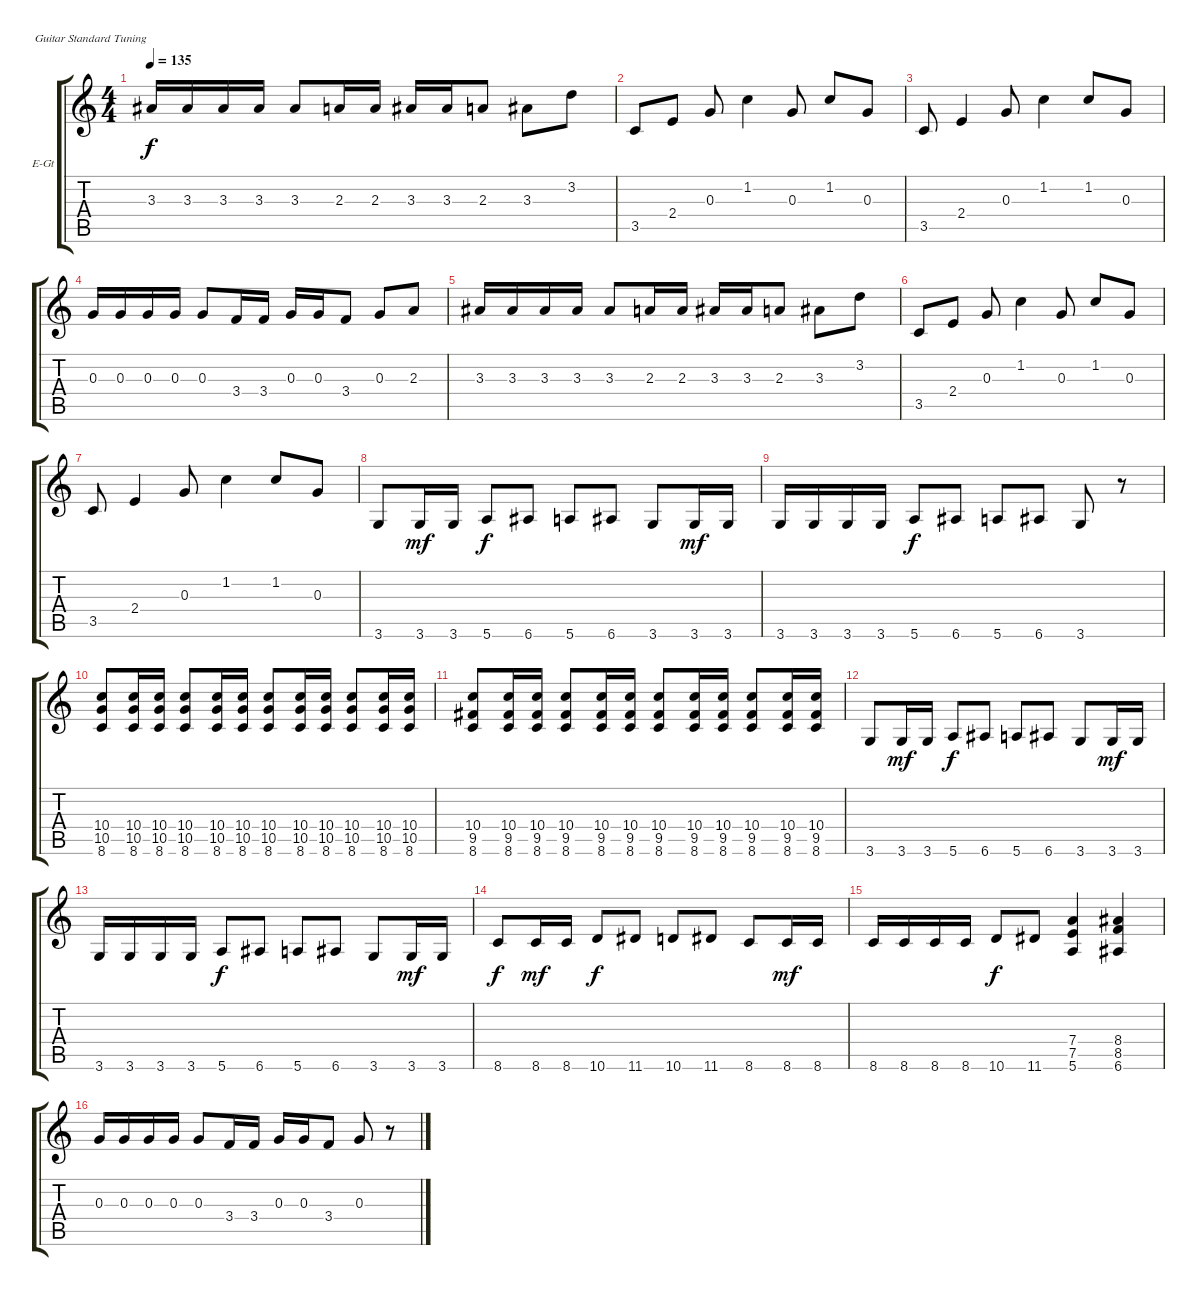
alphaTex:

\bracketExtendMode groupsimilarinstruments
\firstSystemTrackNameOrientation horizontal
\otherSystemsTrackNameOrientation horizontal
\track ("Соло гитара" "E-Gt") {instrument electricguitarclean}
\staff {score tabs}
\tuning (E4 B3 G3 D3 A2 E2)
\ts (4 4)
\tempo 135
\clef g2
\scale
0.333333
\ks c
3.3.16{dy f} 3.3.16 3.3.16 3.3.16 3.3.8 2.3.16 2.3.16 3.3.16 3.3.16 2.3.8 3.3.8 3.2.8 |
\scale
0.333333 3.5.8 2.4.8 0.3.8 1.2.4 0.3.8 1.2.8 0.3.8 |
\scale
0.333333 3.5.8 2.4.4 0.3.8 1.2.4 1.2.8 0.3.8 |
\scale
0.333333 0.3.16 0.3.16 0.3.16 0.3.16 0.3.8 3.4.16 3.4.16 0.3.16 0.3.16 3.4.8 0.3.8 2.3.8 |
\scale
0.333333 3.3.16 3.3.16 3.3.16 3.3.16 3.3.8 2.3.16 2.3.16 3.3.16 3.3.16 2.3.8 3.3.8 3.2.8 |
\scale
0.333333 3.5.8 2.4.8 0.3.8 1.2.4 0.3.8 1.2.8 0.3.8 |
\scale
0.333333 3.5.8 2.4.4 0.3.8 1.2.4 1.2.8 0.3.8 |
\scale
0.333333 3.6.8 3.6.16{dy mf} 3.6.16 5.6.8{dy f} 6.6.8 5.6.8 6.6.8 3.6.8 3.6.16{dy mf} 3.6.16 |
\scale
0.333333 3.6.16 3.6.16 3.6.16 3.6.16 5.6.8{dy f} 6.6.8 5.6.8 6.6.8 3.6.8 r.8 |
\scale
0.333333 (10.4 10.5 8.6).8 (10.4 10.5 8.6).16 (10.4 10.5 8.6).16 (10.4 10.5 8.6).8 (10.4 10.5 8.6).16 (10.4 10.5 8.6).16 (10.4 10.5 8.6).8 (10.4 10.5 8.6).16 (10.4 10.5 8.6).16 (10.4 10.5 8.6).8 (10.4 10.5 8.6).16 (10.4 10.5 8.6).16 |
\scale
0.333333 (10.4 9.5 8.6).8 (10.4 9.5 8.6).16 (10.4 9.5 8.6).16 (10.4 9.5 8.6).8 (10.4 9.5 8.6).16 (10.4 9.5 8.6).16 (10.4 9.5 8.6).8 (10.4 9.5 8.6).16 (10.4 9.5 8.6).16 (10.4 9.5 8.6).8 (10.4 9.5 8.6).16 (10.4 9.5 8.6).16 |
\scale
0.333333 3.6.8 3.6.16{dy mf} 3.6.16 5.6.8{dy f} 6.6.8 5.6.8 6.6.8 3.6.8 3.6.16{dy mf} 3.6.16 |
\scale
0.333333 3.6.16 3.6.16 3.6.16 3.6.16 5.6.8{dy f} 6.6.8 5.6.8 6.6.8 3.6.8 3.6.16{dy mf} 3.6.16 |
\scale
0.333333 8.6.8{dy f} 8.6.16{dy mf} 8.6.16 10.6.8{dy f} 11.6.8 10.6.8 11.6.8 8.6.8 8.6.16{dy mf} 8.6.16 |
\scale
0.333333 8.6.16 8.6.16 8.6.16 8.6.16 10.6.8{dy f} 11.6.8 (7.4 7.5 5.6).4 (8.4 8.5 6.6).4 |
\scale
0.333333 0.3.16 0.3.16 0.3.16 0.3.16 0.3.8 3.4.16 3.4.16 0.3.16 0.3.16 3.4.8 0.3.8 r.8
